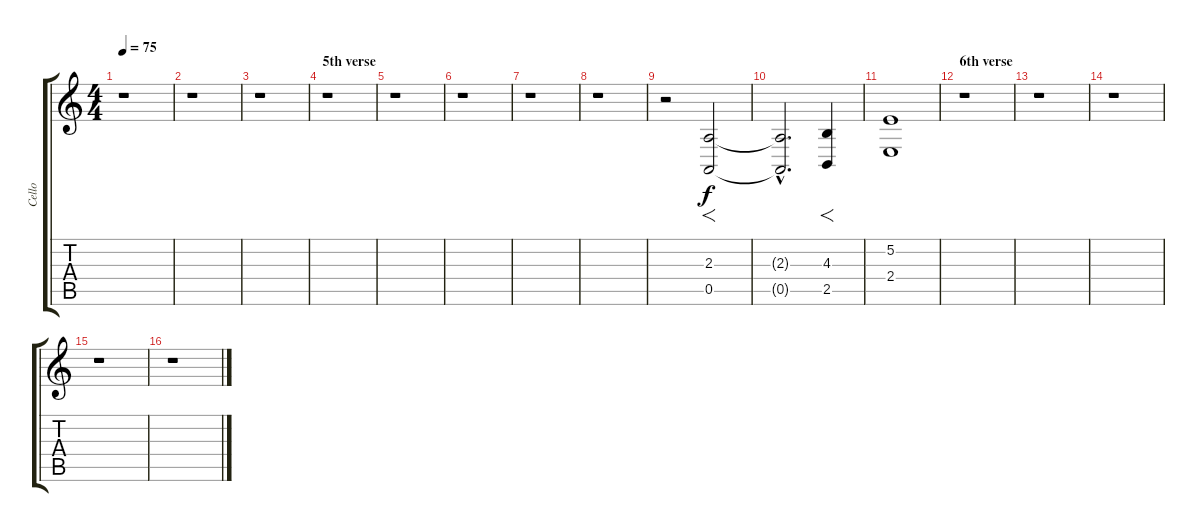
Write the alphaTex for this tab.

\track ("Cello" "Cello") {instrument cello}
\staff {score tabs}
\tuning (E4 B3 G3 D3 A2 E2) {hide}
\ts (4 4)
\tempo 75
\clef g2
\ks aminor
r.1{dy f} |
r.1 |
r.1 |
\section ("" "5th verse")
r.1 |
r.1 |
r.1 |
r.1 |
r.1 |
r.2 (2.3 0.5).2{f} |
(2.3{hac t} 0.5{hac t}).2{d} (4.3 2.5).4{f} |
(5.2 2.4).1 |
\section ("" "6th verse")
r.1 |
r.1 |
r.1 |
r.1 |
r.1
